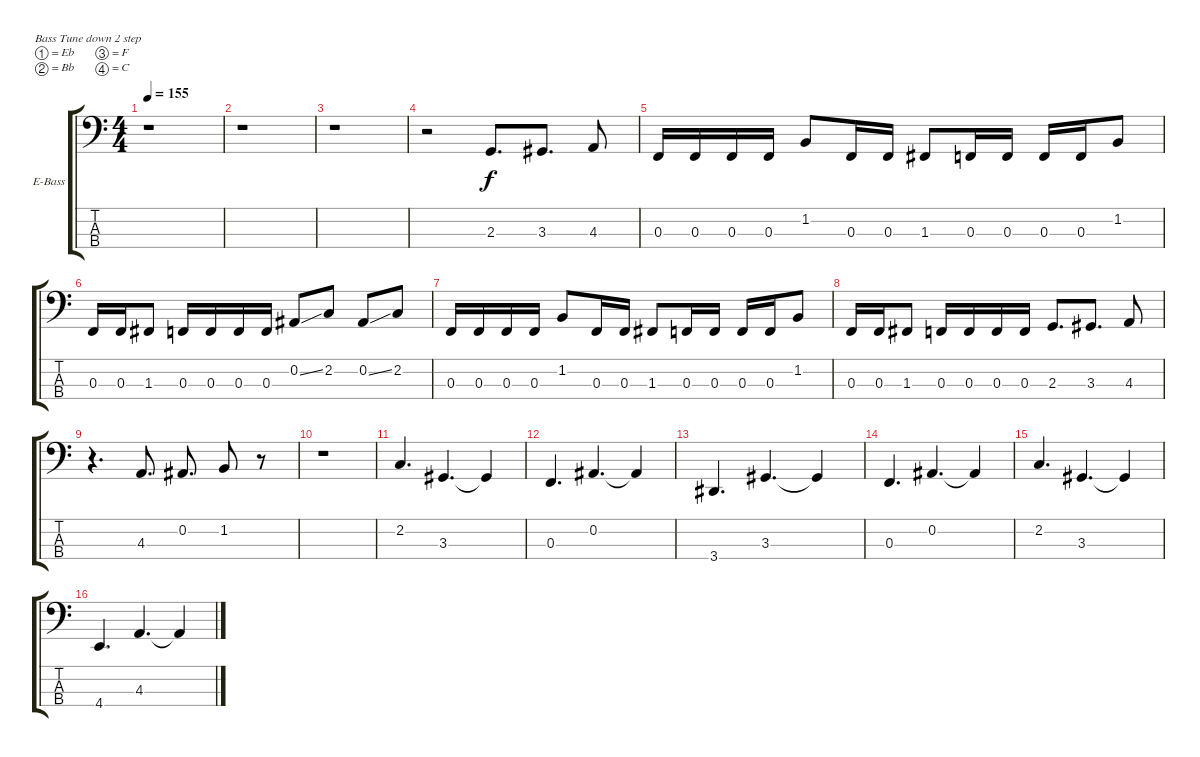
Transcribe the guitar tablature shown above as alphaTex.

\defaultSystemsLayout 4
\bracketExtendMode groupsimilarinstruments
\firstSystemTrackNameOrientation horizontal
\otherSystemsTrackNameOrientation horizontal
\track ("Electric Bass" "E-Bass") {instrument electricbassfinger}
\staff {score tabs}
\tuning (Eb2 Bb1 F1 C1)
\ts (4 4)
\tempo 155
\clef f4
\scale
0.333333
\ks c
r.1{dy f} |
\scale
0.333333 r.1 |
\scale
0.333333 r.1 |
\scale
0.333333 r.2 2.3.8{d} 3.3.8{d} 4.3.8 |
\scale
0.333333 0.3.16 0.3.16 0.3.16 0.3.16 1.2.8 0.3.16 0.3.16 1.3.8 0.3.16 0.3.16 0.3.16 0.3.16 1.2.8 |
\scale
0.333333 0.3.16 0.3.16 1.3.8 0.3.16 0.3.16 0.3.16 0.3.16 0.2{ss}.8 2.2.8 0.2{ss}.8 2.2.8 |
\scale
0.333333 0.3.16 0.3.16 0.3.16 0.3.16 1.2.8 0.3.16 0.3.16 1.3.8 0.3.16 0.3.16 0.3.16 0.3.16 1.2.8 |
\scale
0.333333 0.3.16 0.3.16 1.3.8 0.3.16 0.3.16 0.3.16 0.3.16 2.3.8{d} 3.3.8{d} 4.3.8 |
\scale
0.333333 r.4{d} 4.3.8{d} 0.2.8{d} 1.2.8 r.8 |
\scale
0.333333 r.1 |
\scale
0.333333 2.2.4{d} 3.3.4{d} 3.3{t}.4 |
\scale
0.333333 0.3.4{d} 0.2.4{d} 0.2{t}.4 |
\scale
0.333333 3.4.4{d} 3.3.4{d} 3.3{t}.4 |
\scale
0.333333 0.3.4{d} 0.2.4{d} 0.2{t}.4 |
\scale
0.333333 2.2.4{d} 3.3.4{d} 3.3{t}.4 |
\scale
0.333333 4.4.4{d} 4.3.4{d} 4.3{t}.4
